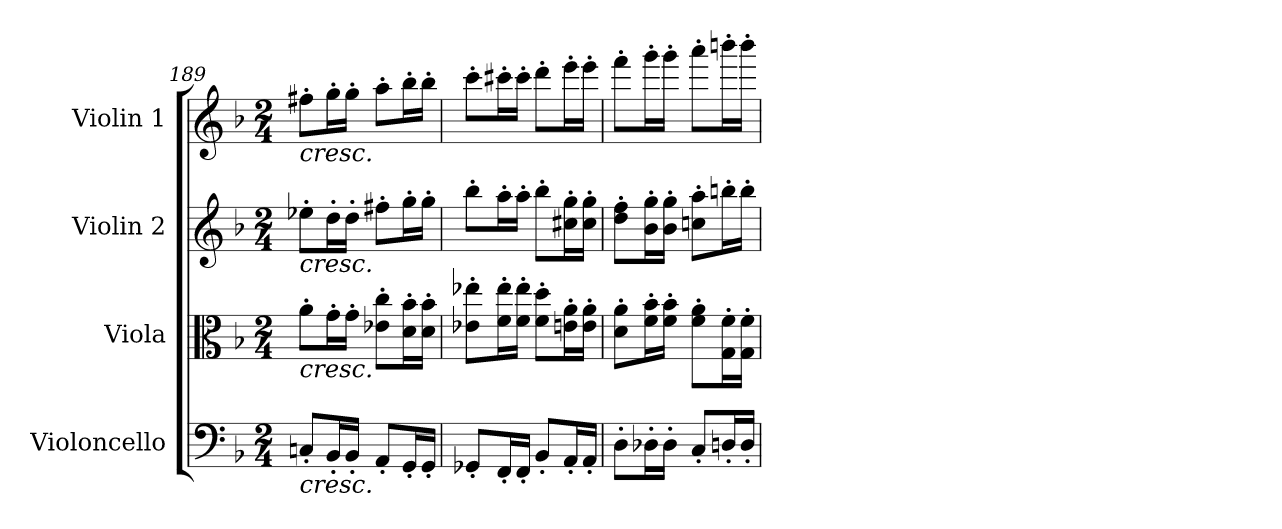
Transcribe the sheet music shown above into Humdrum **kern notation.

**kern	**kern	**kern	**kern
*part4	*part3	*part2	*part1
*staff4	*staff3	*staff2	*staff1
*I"Violoncello	*I"Viola	*I"Violin 2	*I"Violin 1
*I'Vc	*I'Vla	*I'Vln	*I'Vln
*clefF4	*clefC3	*clefG2	*clefG2
*k[b-]	*k[b-]	*k[b-]	*k[b-]
*M2/4	*M2/4	*M2/4	*M2/4
=189	=189	=189	=189
!	!	!	!LO:TX:b:i:t=cresc.
!	!	!LO:TX:b:i:t=cresc.	!
!	!LO:TX:b:i:t=cresc.	!	!
!LO:TX:b:i:t=cresc.	!	!	!
8Cn'/L	8a'\L	8ee-X'\L	8ff#X'\L
16BB-'/L	16g'\L	16dd'\L	16gg'\L
16BB-'/JJ	16g'\JJ	16dd'\JJ	16gg'\JJ
8AA'/L	8e-X\' 8cc\'L	8ff#X'\L	8aa'\L
16GG'/L	16d\' 16b-\'L	16gg'\L	16bb-'\L
16GG'/JJ	16d\' 16b-\'JJ	16gg'\JJ	16bb-'\JJ
=190	=190	=190	=190
8GG-X'/L	8e-X\' 8ee-X\'L	8bb-'\L	8ccc'\L
16FF'/L	16f\' 16ee-\'L	16aa'\L	16ccc#X'\L
16FF'/JJ	16f\' 16ee-\'JJ	16aa'\JJ	16ccc#'\JJ
8BB-'/L	8f\' 8dd\'L	8bb-'\L	8ddd'\L
16AA'/L	16en\' 16a\'L	16cc#X\' 16gg\'L	16eee'\L
16AA'/JJ	16e\' 16a\'JJ	16cc#\' 16gg\'JJ	16eee'\JJ
=191	=191	=191	=191
8D'\L	8d\' 8a\'L	8dd\' 8ff\'L	8fff'\L
16D-X'\L	16f\' 16b-\'L	16b-\' 16gg\'L	16ggg'\L
16D-'\JJ	16f\' 16b-\'JJ	16b-\' 16gg\'JJ	16ggg'\JJ
8C'/L	8f\' 8a\'L	8ccn\' 8aa\'L	8aaa'\L
16Dn'/L	16G\' 16f\'L	16bbn'\L	16bbbn'\L
16D'/JJ	16G\' 16f\'JJ	16bb'\JJ	16bbb'\JJ
=	=	=	=
*-	*-	*-	*-
